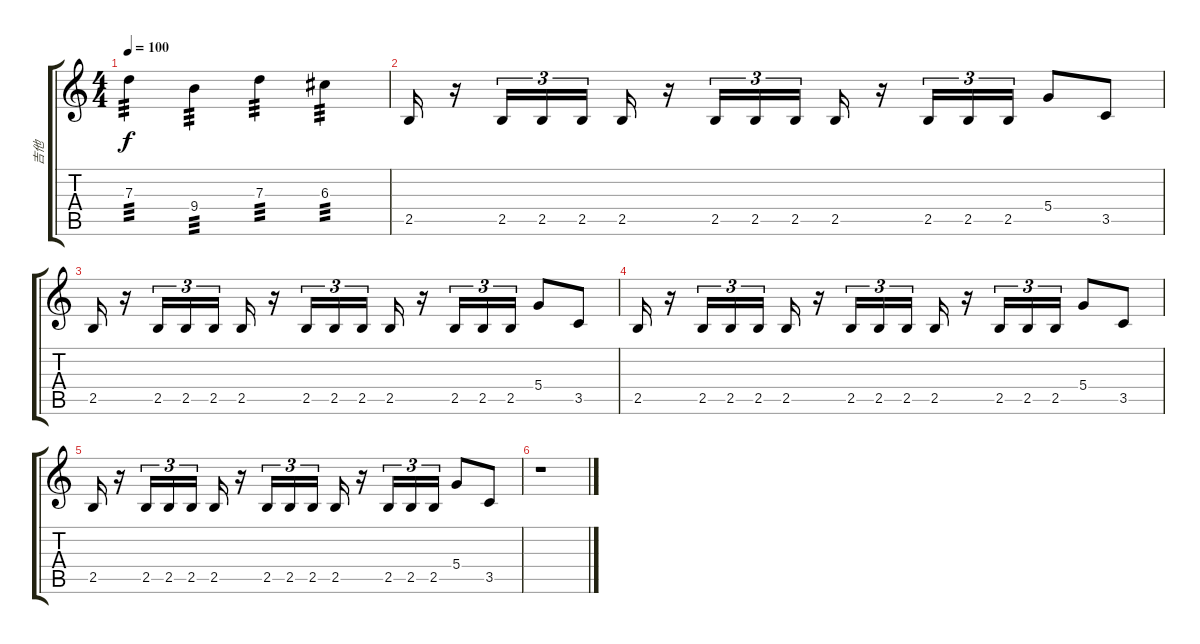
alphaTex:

\track ("吉他" "吉他") {instrument overdrivenguitar}
\staff {score tabs}
\tuning (E4 B3 G3 D3 A2 E2) {hide}
\ts (4 4)
\tempo 100
\clef g2
\ks c
7.3.4{tp 3 dy f} 9.4.4{tp 3} 7.3.4{tp 3} 6.3.4{tp 3} |
2.5.16 r.16 2.5.16{tu (3 2)} 2.5.16{tu (3 2)} 2.5.16{tu (3 2)} 2.5.16 r.16 2.5.16{tu (3 2)} 2.5.16{tu (3 2)} 2.5.16{tu (3 2)} 2.5.16 r.16 2.5.16{tu (3 2)} 2.5.16{tu (3 2)} 2.5.16{tu (3 2)} 5.4.8 3.5.8 |
2.5.16 r.16 2.5.16{tu (3 2)} 2.5.16{tu (3 2)} 2.5.16{tu (3 2)} 2.5.16 r.16 2.5.16{tu (3 2)} 2.5.16{tu (3 2)} 2.5.16{tu (3 2)} 2.5.16 r.16 2.5.16{tu (3 2)} 2.5.16{tu (3 2)} 2.5.16{tu (3 2)} 5.4.8 3.5.8 |
2.5.16 r.16 2.5.16{tu (3 2)} 2.5.16{tu (3 2)} 2.5.16{tu (3 2)} 2.5.16 r.16 2.5.16{tu (3 2)} 2.5.16{tu (3 2)} 2.5.16{tu (3 2)} 2.5.16 r.16 2.5.16{tu (3 2)} 2.5.16{tu (3 2)} 2.5.16{tu (3 2)} 5.4.8 3.5.8 |
2.5.16 r.16 2.5.16{tu (3 2)} 2.5.16{tu (3 2)} 2.5.16{tu (3 2)} 2.5.16 r.16 2.5.16{tu (3 2)} 2.5.16{tu (3 2)} 2.5.16{tu (3 2)} 2.5.16 r.16 2.5.16{tu (3 2)} 2.5.16{tu (3 2)} 2.5.16{tu (3 2)} 5.4.8 3.5.8 |
r.1
